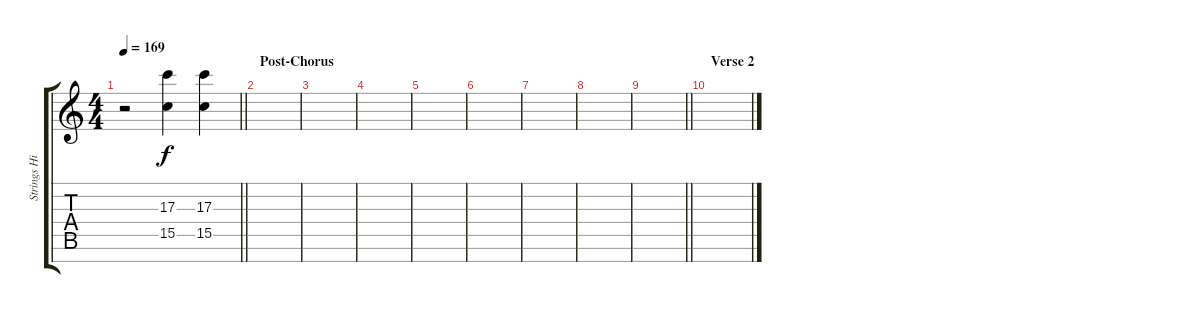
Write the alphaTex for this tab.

\track ("Strings High" "Strings Hi") {instrument stringensemble1}
\staff {score tabs}
\tuning (E5 B4 G4 D4 A3 E3 A2) {hide}
\ts (4 4)
\tempo 169
\clef g2
\barLineRight lightlight
\ks c
r.2{dy f} (17.3 15.5).4 (17.3 15.5).4 |
\section ("" "Post-Chorus")
|
|
|
|
|
|
|
\barLineRight lightlight
|
\section ("" "Verse 2")
